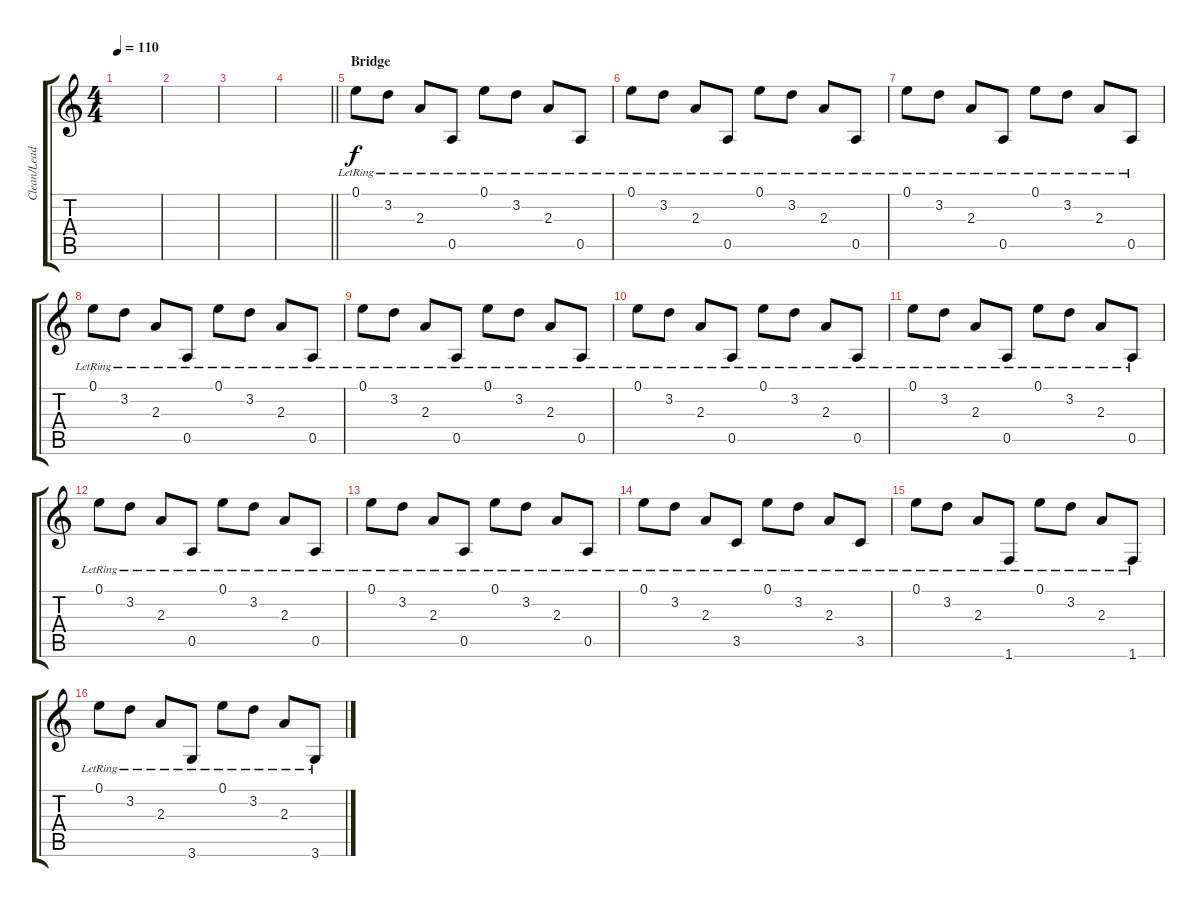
\track ("Clean/Lead Guitar" "Clean/Lead") {instrument electricguitarclean}
\staff {score tabs}
\tuning (E4 B3 G3 D3 A2 E2) {hide}
\ts (4 4)
\tempo 110
\clef g2
\ks c
|
|
|
\barLineRight lightlight
|
\section ("" "Bridge")
0.1{lr}.8 3.2{lr}.8 2.3{lr}.8 0.5{lr}.8 0.1{lr}.8 3.2{lr}.8 2.3{lr}.8 0.5{lr}.8 |
0.1{lr}.8 3.2{lr}.8 2.3{lr}.8 0.5{lr}.8 0.1{lr}.8 3.2{lr}.8 2.3{lr}.8 0.5{lr}.8 |
0.1{lr}.8 3.2{lr}.8 2.3{lr}.8 0.5{lr}.8 0.1{lr}.8 3.2{lr}.8 2.3{lr}.8 0.5{lr}.8 |
0.1{lr}.8 3.2{lr}.8 2.3{lr}.8 0.5{lr}.8 0.1{lr}.8 3.2{lr}.8 2.3{lr}.8 0.5{lr}.8 |
0.1{lr}.8 3.2{lr}.8 2.3{lr}.8 0.5{lr}.8 0.1{lr}.8 3.2{lr}.8 2.3{lr}.8 0.5{lr}.8 |
0.1{lr}.8 3.2{lr}.8 2.3{lr}.8 0.5{lr}.8 0.1{lr}.8 3.2{lr}.8 2.3{lr}.8 0.5{lr}.8 |
0.1{lr}.8 3.2{lr}.8 2.3{lr}.8 0.5{lr}.8 0.1{lr}.8 3.2{lr}.8 2.3{lr}.8 0.5{lr}.8 |
0.1{lr}.8 3.2{lr}.8 2.3{lr}.8 0.5{lr}.8 0.1{lr}.8 3.2{lr}.8 2.3{lr}.8 0.5{lr}.8 |
0.1{lr}.8 3.2{lr}.8 2.3{lr}.8 0.5{lr}.8 0.1{lr}.8 3.2{lr}.8 2.3{lr}.8 0.5{lr}.8 |
0.1{lr}.8 3.2{lr}.8 2.3{lr}.8 3.5{lr}.8 0.1{lr}.8 3.2{lr}.8 2.3{lr}.8 3.5{lr}.8 |
0.1{lr}.8 3.2{lr}.8 2.3{lr}.8 1.6{lr}.8 0.1{lr}.8 3.2{lr}.8 2.3{lr}.8 1.6{lr}.8 |
0.1{lr}.8 3.2{lr}.8 2.3{lr}.8 3.6{lr}.8 0.1{lr}.8 3.2{lr}.8 2.3{lr}.8 3.6{lr}.8
